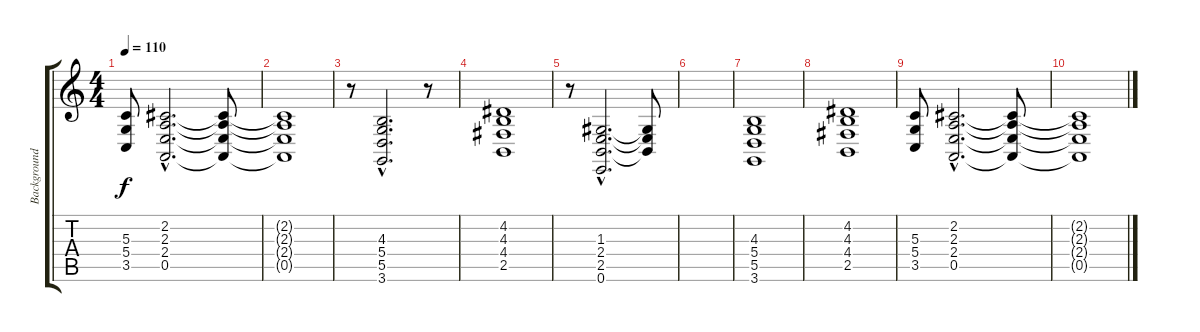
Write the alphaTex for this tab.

\track ("Background Noise" "Background") {instrument pad4choir}
\staff {score tabs}
\tuning (E4 B3 G3 D3 A2 E2) {hide}
\ts (4 4)
\tempo 110
\clef g2
\ks c
(5.3 5.4 3.5).8{dy f} (2.2{hac} 2.3{hac} 2.4{hac} 0.5{hac}).2{d} (2.2{t} 2.3{t} 2.4{t} 0.5{t}).8 |
(2.2{t} 2.3{t} 2.4{t} 0.5{t}).1 |
r.8{volume 7} (4.3{hac} 5.4{hac} 5.5{hac} 3.6{hac}).2{d} r.8 |
(4.2 4.3 4.4 2.5).1 |
r.8 (1.3{hac} 2.4{hac} 2.5{hac} 0.6{hac}).2{d} (1.3{t} 2.4{t} 2.5{t}).8 |
|
(4.3 5.4 5.5 3.6).1 |
(4.2 4.3 4.4 2.5).1 |
(5.3 5.4 3.5).8 (2.2{hac} 2.3{hac} 2.4{hac} 0.5{hac}).2{d} (2.2{t} 2.3{t} 2.4{t} 0.5{t}).8 |
(2.2{t} 2.3{t} 2.4{t} 0.5{t}).1
